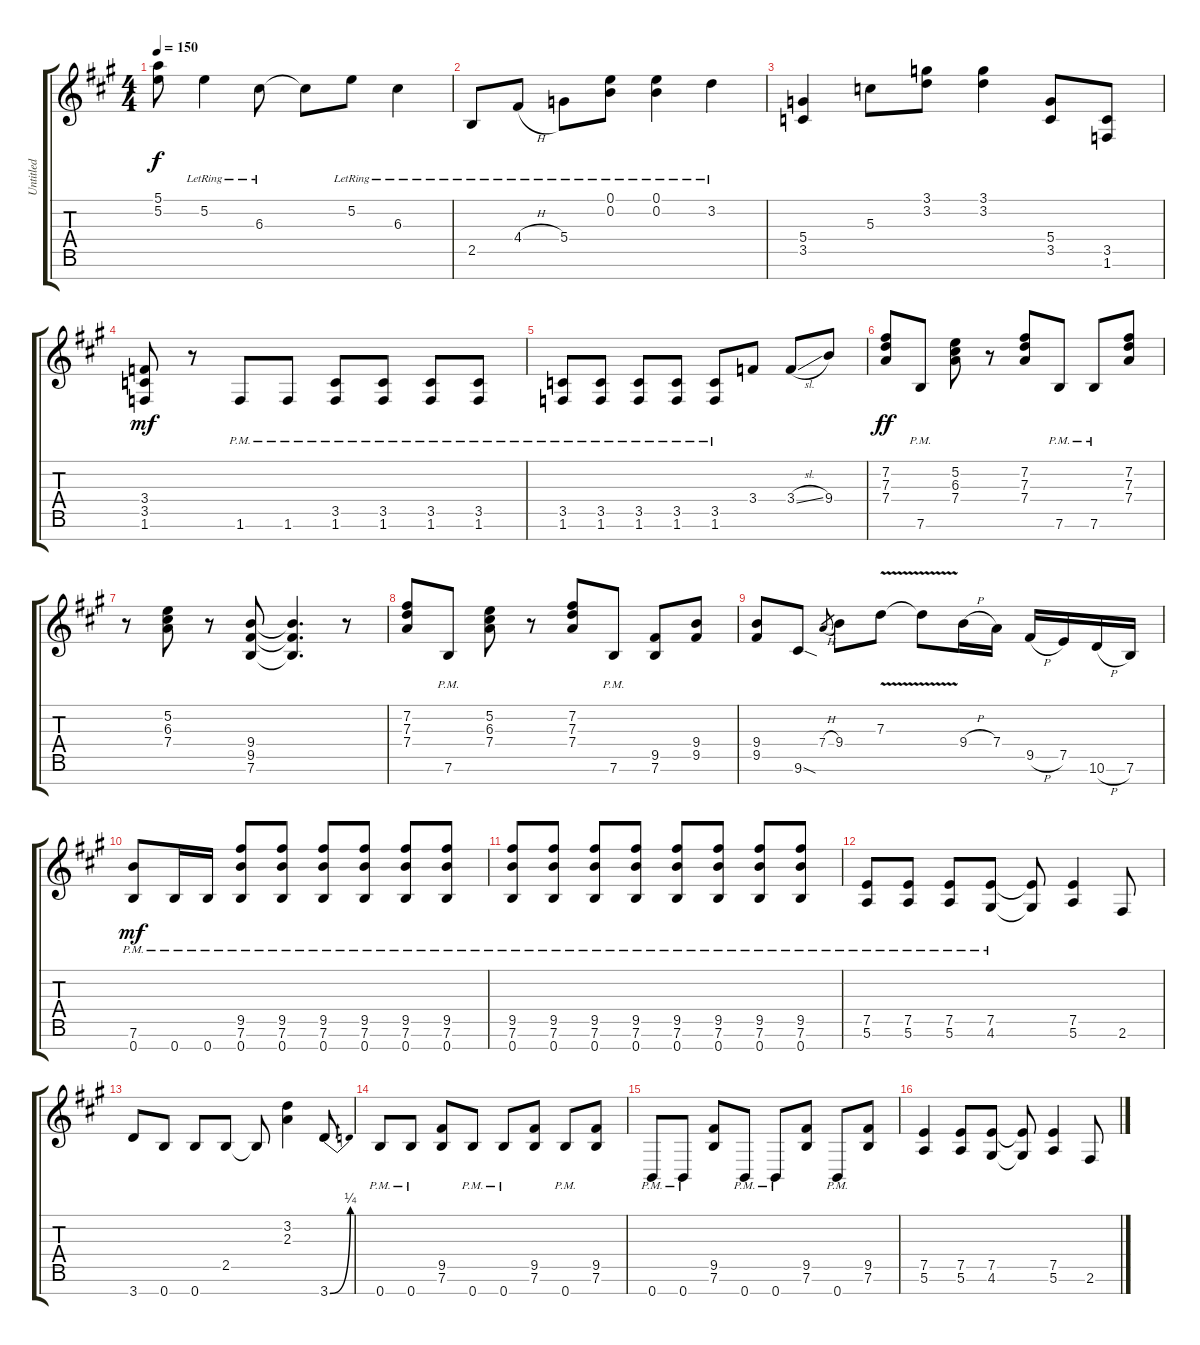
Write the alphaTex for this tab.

\track ("Untitled" "Untitled") {instrument distortionguitar}
\staff {score tabs}
\tuning (E4 B3 G3 D3 A2 E2 B1) {hide}
\ts (4 4)
\tempo 150
\clef g2
\ks a
(5.1{t} 5.2{t}).8{dy f} 5.2{lr}.4 6.3{lr}.8 6.3{t}.8 5.2{lr}.8 6.3{lr}.4 |
2.5{lr}.8 4.4{h lr}.8 5.4{lr}.8 (0.1{lr} 0.2{lr}).8 (0.1{lr} 0.2{lr}).4 3.2{lr}.4 |
(5.4 3.5).4 5.3.8 (3.1 3.2).8 (3.1 3.2).4 (5.4 3.5).8 (3.5 1.6).8 |
(3.4 3.5 1.6).8{dy mf} r.8 1.6{pm}.8 1.6{pm}.8 (3.5{pm} 1.6{pm}).8 (3.5{pm} 1.6{pm}).8 (3.5{pm} 1.6{pm}).8 (3.5{pm} 1.6{pm}).8 |
(3.5{pm} 1.6{pm}).8 (3.5{pm} 1.6{pm}).8 (3.5{pm} 1.6{pm}).8 (3.5{pm} 1.6{pm}).8 (3.5{pm} 1.6{pm}).8 3.4.8 3.4{sl}.8 9.4.8 |
(7.2 7.3 7.4).8{dy ff} 7.6{pm}.8 (5.2 6.3 7.4).8 r.8 (7.2 7.3 7.4).8 7.6{pm}.8 7.6{pm}.8 (7.2 7.3 7.4).8 |
r.8 (5.2 6.3 7.4).8 r.8 (9.4 9.5 7.6).8 (9.4{t} 9.5{t} 7.6{t}).4{d} r.8 |
(7.2 7.3 7.4).8 7.6{pm}.8 (5.2 6.3 7.4).8 r.8 (7.2 7.3 7.4).8 7.6{pm}.8 (9.5 7.6).8 (9.4 9.5).8 |
(9.4 9.5).8 9.6{sod}.8 7.4{h}.8{gr} 9.4.8 7.3{v}.8 7.3{v t}.8 9.4{h}.16 7.4.16 9.5{h}.16 7.5.16 10.6{h}.16 7.6.16 |
(7.6{pm} 0.7{pm}).8{ot 8vb dy mf} 0.7{pm}.16{ot 8vb} 0.7{pm}.16{ot 8vb} (9.5{pm} 7.6{pm} 0.7{pm}).8{ot 8vb} (9.5{pm} 7.6{pm} 0.7{pm}).8{ot 8vb} (9.5{pm} 7.6{pm} 0.7{pm}).8{ot 8vb} (9.5{pm} 7.6{pm} 0.7{pm}).8{ot 8vb} (9.5{pm} 7.6{pm} 0.7{pm}).8{ot 8vb} (9.5{pm} 7.6{pm} 0.7{pm}).8{ot 8vb} |
(9.5{pm} 7.6{pm} 0.7{pm}).8{ot 8vb} (9.5{pm} 7.6{pm} 0.7{pm}).8{ot 8vb} (9.5{pm} 7.6{pm} 0.7{pm}).8{ot 8vb} (9.5{pm} 7.6{pm} 0.7{pm}).8{ot 8vb} (9.5{pm} 7.6{pm} 0.7{pm}).8{ot 8vb} (9.5{pm} 7.6{pm} 0.7{pm}).8{ot 8vb} (9.5{pm} 7.6{pm} 0.7{pm}).8{ot 8vb} (9.5{pm} 7.6{pm} 0.7{pm}).8{ot 8vb} |
(7.5{pm} 5.6{pm}).8 (7.5{pm} 5.6{pm}).8 (7.5{pm} 5.6{pm}).8 (7.5{pm} 4.6{pm}).8 (7.5{t} 4.6{t}).8 (7.5 5.6).4 2.6.8 |
3.7.8{ot 8vb} 0.7.8{ot 8vb} 0.7.8{ot 8vb} 2.5.8 2.5{t}.8 (3.2 2.3).4 3.7{be (bend 0 0 60 1)}.8{ot 8vb} |
0.7{pm}.8{ot 8vb} 0.7{pm}.8{ot 8vb} (9.5 7.6).8 0.7{pm}.8{ot 8vb} 0.7{pm}.8{ot 8vb} (9.5 7.6).8 0.7{pm}.8{ot 8vb} (9.5 7.6).8 |
0.7{pm}.8 0.7{pm}.8 (9.5 7.6).8 0.7{pm}.8 0.7{pm}.8 (9.5 7.6).8 0.7{pm}.8 (9.5 7.6).8 |
(7.5 5.6).4 (7.5 5.6).8 (7.5 4.6).8 (7.5{t} 4.6{t}).8 (7.5 5.6).4 2.6.8
